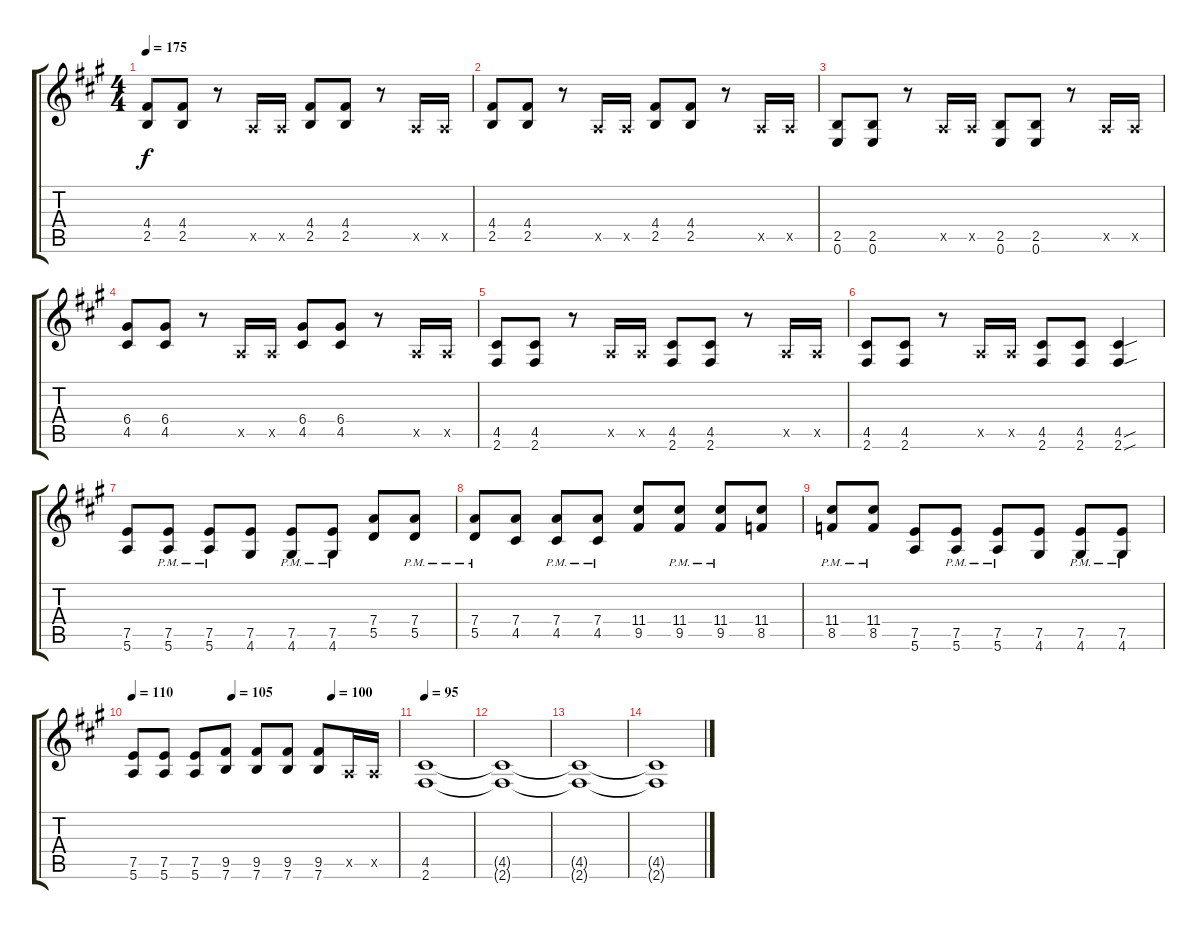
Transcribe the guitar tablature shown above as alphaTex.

\track "" {instrument distortionguitar}
\staff {score tabs}
\tuning (E4 B3 G3 D3 A2 E2) {hide}
\ts (4 4)
\tempo 175
\clef g2
\ks a
(4.4 2.5).8{dy f} (4.4 2.5).8 r.8 0.5{x}.16 0.5{x}.16 (4.4 2.5).8 (4.4 2.5).8 r.8 0.5{x}.16 0.5{x}.16 |
(4.4 2.5).8 (4.4 2.5).8 r.8 0.5{x}.16 0.5{x}.16 (4.4 2.5).8 (4.4 2.5).8 r.8 0.5{x}.16 0.5{x}.16 |
(2.5 0.6).8 (2.5 0.6).8 r.8 0.5{x}.16 0.5{x}.16 (2.5 0.6).8 (2.5 0.6).8 r.8 0.5{x}.16 0.5{x}.16 |
(6.4 4.5).8 (6.4 4.5).8 r.8 0.5{x}.16 0.5{x}.16 (6.4 4.5).8 (6.4 4.5).8 r.8 0.5{x}.16 0.5{x}.16 |
(4.5 2.6).8 (4.5 2.6).8 r.8 0.5{x}.16 0.5{x}.16 (4.5 2.6).8 (4.5 2.6).8 r.8 0.5{x}.16 0.5{x}.16 |
(4.5 2.6).8 (4.5 2.6).8 r.8 0.5{x}.16 0.5{x}.16 (4.5 2.6).8 (4.5 2.6).8 (4.5{sou} 2.6{sou}).4 |
(7.5 5.6).8 (7.5{pm} 5.6{pm}).8 (7.5{pm} 5.6{pm}).8 (7.5 4.6).8 (7.5{pm} 4.6{pm}).8 (7.5{pm} 4.6{pm}).8 (7.4 5.5).8 (7.4{pm} 5.5{pm}).8 |
(7.4{pm} 5.5{pm}).8 (7.4 4.5).8 (7.4{pm} 4.5{pm}).8 (7.4{pm} 4.5{pm}).8 (11.4 9.5).8 (11.4{pm} 9.5{pm}).8 (11.4{pm} 9.5{pm}).8 (11.4 8.5).8 |
(11.4{pm} 8.5{pm}).8 (11.4{pm} 8.5{pm}).8 (7.5 5.6).8 (7.5{pm} 5.6{pm}).8 (7.5{pm} 5.6{pm}).8 (7.5 4.6).8 (7.5{pm} 4.6{pm}).8 (7.5{pm} 4.6{pm}).8 |
\tempo 110
\tempo (105 0.375)
\tempo (100 0.75)
(7.5 5.6).8 (7.5 5.6).8 (7.5 5.6).8 (9.5 7.6).8 (9.5 7.6).8 (9.5 7.6).8 (9.5 7.6).8 0.5{x}.16 0.5{x}.16 |
\tempo 95
(4.5 2.6).1 |
(4.5{t} 2.6{t}).1 |
(4.5{t} 2.6{t}).1 |
(4.5{t} 2.6{t}).1
